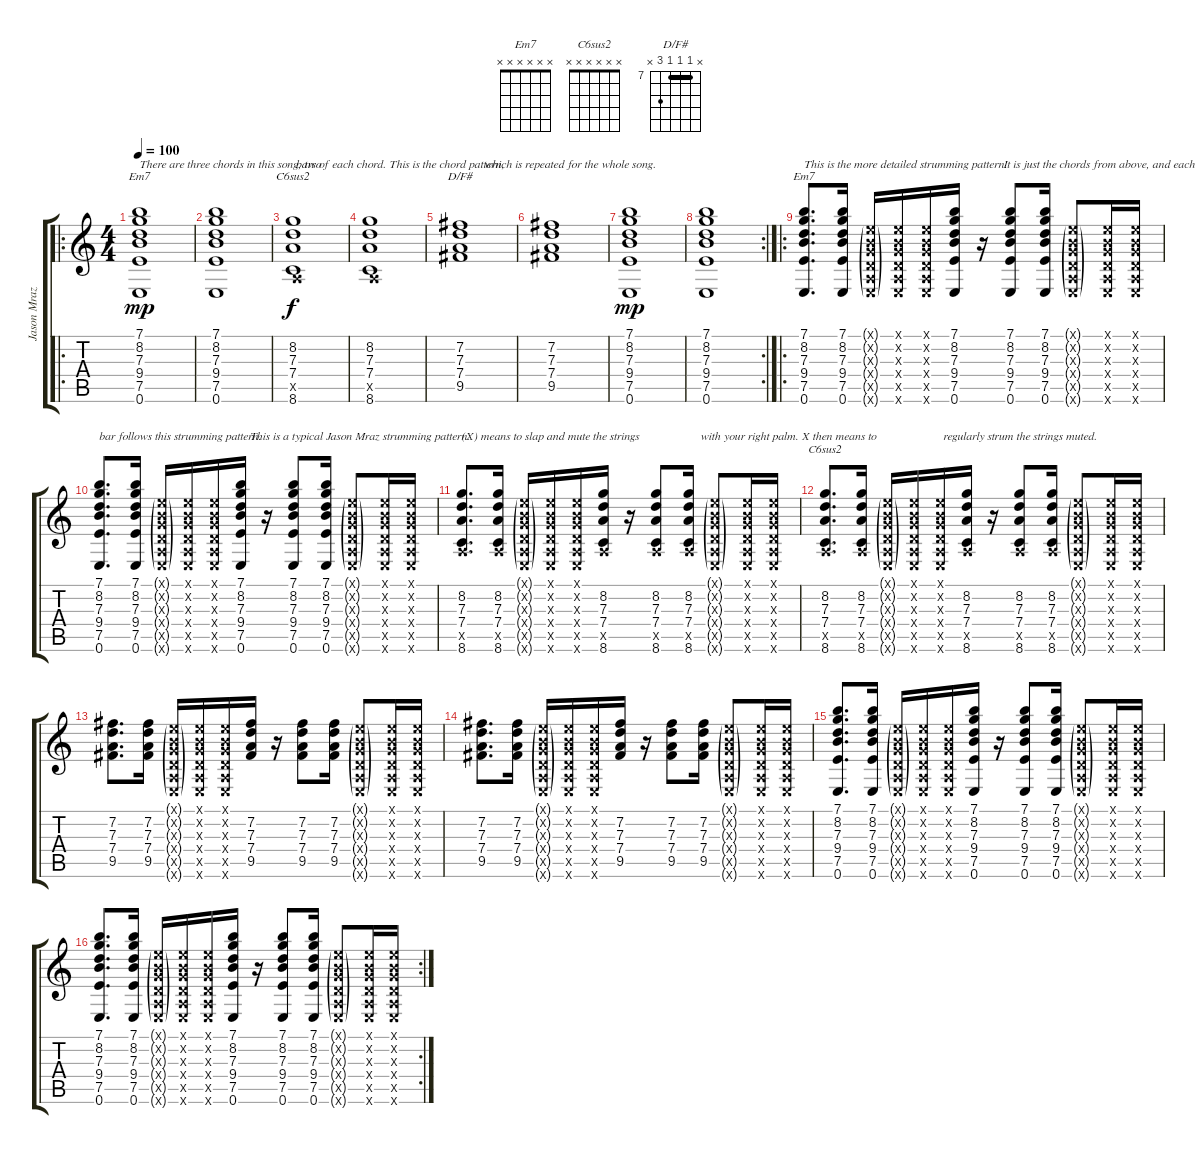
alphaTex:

\track ("Jason Mraz, classical guitar" "Jason Mraz") {instrument acousticguitarnylon}
\staff {score tabs}
\tuning (E4 B3 G3 D3 A2 E2) {hide}
\chord ("Em7" 7 8 7 9 7 0) {firstfret 7 barre 7}
\chord ("C6sus2" x 8 7 7 x 8) {firstfret 7 barre 7}
\chord ("D/F#" x 7 7 7 9 x) {firstfret 7 barre 7}
\chord ("Em7" x x x x x x)
\chord ("C6sus2" x x x x x x)
\ro
\ts (4 4)
\tempo 100
\clef g2
\ks c
(7.1 8.2 7.3 9.4 7.5 0.6).1{ch "Em7" txt "There are three chords in this song, two" dy mp instrument acousticguitarnylon} |
(7.1 8.2 7.3 9.4 7.5 0.6).1 |
(8.2 7.3 7.4 0.5{x} 8.6).1{ch "C6sus2" txt " bars of each chord. This is the chord pattern," dy f} |
(8.2 7.3 7.4 0.5{x} 8.6).1 |
(7.2 7.3 7.4 9.5).1{ch "D/F#" txt "        which is repeated for the whole song."} |
(7.2 7.3 7.4 9.5).1 |
(7.1 8.2 7.3 9.4 7.5 0.6).1{dy mp} |
\rc 2
(7.1 8.2 7.3 9.4 7.5 0.6).1 |
\ro
(7.1 8.2 7.3 9.4 7.5 0.6).8{d ch "Em7" txt "This is the more detailed strumming pattern."} (7.1 8.2 7.3 9.4 7.5 0.6).16 (0.1{g x} 0.2{g x} 0.3{g x} 0.4{g x} 0.5{g x} 0.6{g x}).16 (0.1{x} 0.2{x} 0.3{x} 0.4{x} 0.5{x} 0.6{x}).16 (0.1{x} 0.2{x} 0.3{x} 0.4{x} 0.5{x} 0.6{x}).16 (7.1 8.2 7.3 9.4 7.5 0.6).16 r.16{txt "       It is just the chords from above, and each"} (7.1 8.2 7.3 9.4 7.5 0.6).8 (7.1 8.2 7.3 9.4 7.5 0.6).16 (0.1{g x} 0.2{g x} 0.3{g x} 0.4{g x} 0.5{g x} 0.6{g x}).8 (0.1{x} 0.2{x} 0.3{x} 0.4{x} 0.5{x} 0.6{x}).16 (0.1{x} 0.2{x} 0.3{x} 0.4{x} 0.5{x} 0.6{x}).16 |
(7.1 8.2 7.3 9.4 7.5 0.6).8{d txt "bar follows this strumming pattern."} (7.1 8.2 7.3 9.4 7.5 0.6).16 (0.1{g x} 0.2{g x} 0.3{g x} 0.4{g x} 0.5{g x} 0.6{g x}).16 (0.1{x} 0.2{x} 0.3{x} 0.4{x} 0.5{x} 0.6{x}).16 (0.1{x} 0.2{x} 0.3{x} 0.4{x} 0.5{x} 0.6{x}).16 (7.1 8.2 7.3 9.4 7.5 0.6).16{txt "   This is a typical Jason Mraz strumming pattern."} r.16 (7.1 8.2 7.3 9.4 7.5 0.6).8 (7.1 8.2 7.3 9.4 7.5 0.6).16 (0.1{g x} 0.2{g x} 0.3{g x} 0.4{g x} 0.5{g x} 0.6{g x}).8 (0.1{x} 0.2{x} 0.3{x} 0.4{x} 0.5{x} 0.6{x}).16 (0.1{x} 0.2{x} 0.3{x} 0.4{x} 0.5{x} 0.6{x}).16 |
(8.2 7.3 7.4 0.5{x} 8.6).8{d txt "(X) means to slap and mute the strings"} (8.2 7.3 7.4 0.5{x} 8.6).16 (0.1{g x} 0.2{g x} 0.3{g x} 0.4{g x} 0.5{g x} 0.6{g x}).16 (0.1{x} 0.2{x} 0.3{x} 0.4{x} 0.5{x} 0.6{x}).16 (0.1{x} 0.2{x} 0.3{x} 0.4{x} 0.5{x} 0.6{x}).16 (8.2 7.3 7.4 0.5{x} 8.6).16 r.16 (8.2 7.3 7.4 0.5{x} 8.6).8 (8.2 7.3 7.4 0.5{x} 8.6).16{txt "    with your right palm. X then means to"} (0.1{g x} 0.2{g x} 0.3{g x} 0.4{g x} 0.5{g x} 0.6{g x}).8 (0.1{x} 0.2{x} 0.3{x} 0.4{x} 0.5{x} 0.6{x}).16 (0.1{x} 0.2{x} 0.3{x} 0.4{x} 0.5{x} 0.6{x}).16 |
(8.2 7.3 7.4 0.5{x} 8.6).8{d ch "C6sus2"} (8.2 7.3 7.4 0.5{x} 8.6).16 (0.1{g x} 0.2{g x} 0.3{g x} 0.4{g x} 0.5{g x} 0.6{g x}).16 (0.1{x} 0.2{x} 0.3{x} 0.4{x} 0.5{x} 0.6{x}).16 (0.1{x} 0.2{x} 0.3{x} 0.4{x} 0.5{x} 0.6{x}).16{txt " regularly strum the strings muted."} (8.2 7.3 7.4 0.5{x} 8.6).16 r.16 (8.2 7.3 7.4 0.5{x} 8.6).8 (8.2 7.3 7.4 0.5{x} 8.6).16 (0.1{g x} 0.2{g x} 0.3{g x} 0.4{g x} 0.5{g x} 0.6{g x}).8 (0.1{x} 0.2{x} 0.3{x} 0.4{x} 0.5{x} 0.6{x}).16 (0.1{x} 0.2{x} 0.3{x} 0.4{x} 0.5{x} 0.6{x}).16 |
(7.2 7.3 7.4 9.5).8{d} (7.2 7.3 7.4 9.5).16 (0.1{g x} 0.2{g x} 0.3{g x} 0.4{g x} 0.5{g x} 0.6{g x}).16 (0.1{x} 0.2{x} 0.3{x} 0.4{x} 0.5{x} 0.6{x}).16 (0.1{x} 0.2{x} 0.3{x} 0.4{x} 0.5{x} 0.6{x}).16 (7.2 7.3 7.4 9.5).16 r.16 (7.2 7.3 7.4 9.5).8 (7.2 7.3 7.4 9.5).16 (0.1{g x} 0.2{g x} 0.3{g x} 0.4{g x} 0.5{g x} 0.6{g x}).8 (0.1{x} 0.2{x} 0.3{x} 0.4{x} 0.5{x} 0.6{x}).16 (0.1{x} 0.2{x} 0.3{x} 0.4{x} 0.5{x} 0.6{x}).16 |
(7.2 7.3 7.4 9.5).8{d} (7.2 7.3 7.4 9.5).16 (0.1{g x} 0.2{g x} 0.3{g x} 0.4{g x} 0.5{g x} 0.6{g x}).16 (0.1{x} 0.2{x} 0.3{x} 0.4{x} 0.5{x} 0.6{x}).16 (0.1{x} 0.2{x} 0.3{x} 0.4{x} 0.5{x} 0.6{x}).16 (7.2 7.3 7.4 9.5).16 r.16 (7.2 7.3 7.4 9.5).8 (7.2 7.3 7.4 9.5).16 (0.1{g x} 0.2{g x} 0.3{g x} 0.4{g x} 0.5{g x} 0.6{g x}).8 (0.1{x} 0.2{x} 0.3{x} 0.4{x} 0.5{x} 0.6{x}).16 (0.1{x} 0.2{x} 0.3{x} 0.4{x} 0.5{x} 0.6{x}).16 |
(7.1 8.2 7.3 9.4 7.5 0.6).8{d} (7.1 8.2 7.3 9.4 7.5 0.6).16 (0.1{g x} 0.2{g x} 0.3{g x} 0.4{g x} 0.5{g x} 0.6{g x}).16 (0.1{x} 0.2{x} 0.3{x} 0.4{x} 0.5{x} 0.6{x}).16 (0.1{x} 0.2{x} 0.3{x} 0.4{x} 0.5{x} 0.6{x}).16 (7.1 8.2 7.3 9.4 7.5 0.6).16 r.16 (7.1 8.2 7.3 9.4 7.5 0.6).8 (7.1 8.2 7.3 9.4 7.5 0.6).16 (0.1{g x} 0.2{g x} 0.3{g x} 0.4{g x} 0.5{g x} 0.6{g x}).8 (0.1{x} 0.2{x} 0.3{x} 0.4{x} 0.5{x} 0.6{x}).16 (0.1{x} 0.2{x} 0.3{x} 0.4{x} 0.5{x} 0.6{x}).16 |
\rc 2
(7.1 8.2 7.3 9.4 7.5 0.6).8{d} (7.1 8.2 7.3 9.4 7.5 0.6).16 (0.1{g x} 0.2{g x} 0.3{g x} 0.4{g x} 0.5{g x} 0.6{g x}).16 (0.1{x} 0.2{x} 0.3{x} 0.4{x} 0.5{x} 0.6{x}).16 (0.1{x} 0.2{x} 0.3{x} 0.4{x} 0.5{x} 0.6{x}).16 (7.1 8.2 7.3 9.4 7.5 0.6).16 r.16 (7.1 8.2 7.3 9.4 7.5 0.6).8 (7.1 8.2 7.3 9.4 7.5 0.6).16 (0.1{g x} 0.2{g x} 0.3{g x} 0.4{g x} 0.5{g x} 0.6{g x}).8 (0.1{x} 0.2{x} 0.3{x} 0.4{x} 0.5{x} 0.6{x}).16 (0.1{x} 0.2{x} 0.3{x} 0.4{x} 0.5{x} 0.6{x}).16
